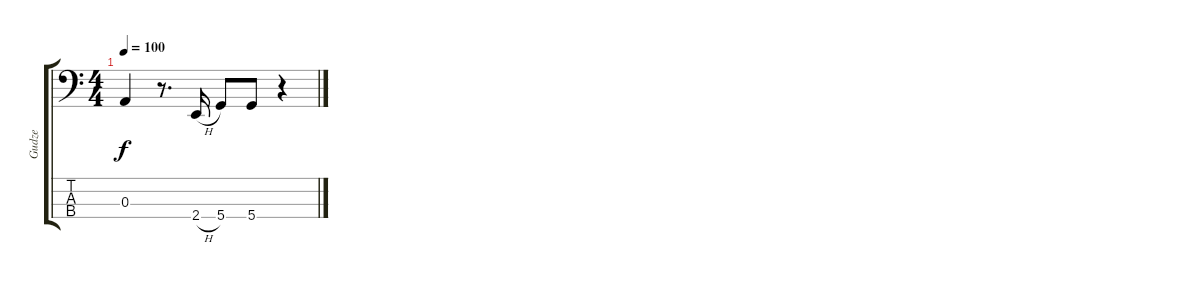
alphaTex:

\track ("Gudze" "Gudze") {instrument electricbasspick}
\staff {score tabs}
\tuning (G2 D2 A1 D1) {hide}
\ts (4 4)
\tempo 100
\clef f4
\ks c
0.3.4{dy f} r.8{d} 2.4{h}.16 5.4.8 5.4.8 r.4
